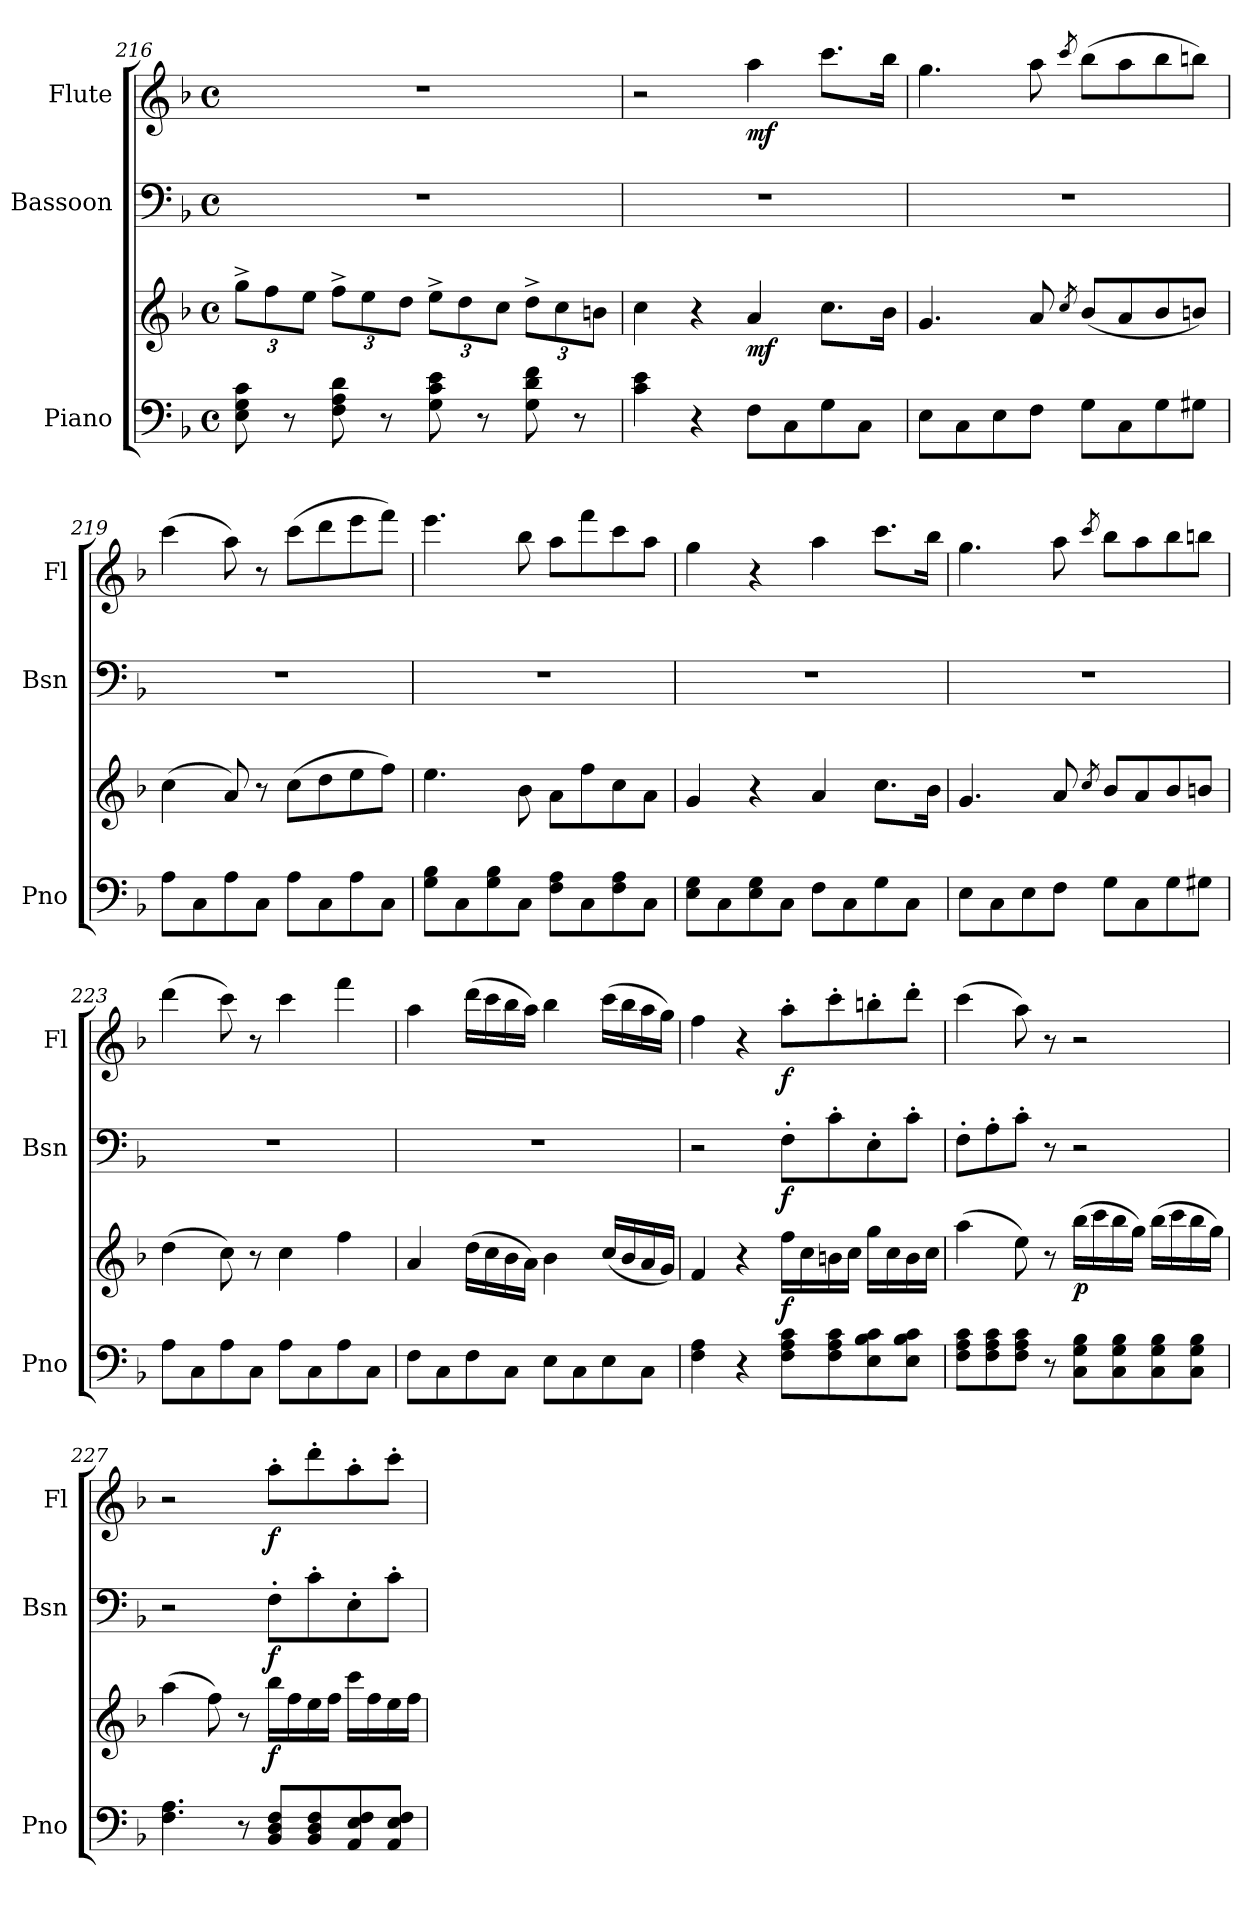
**kern	**kern	**dynam	**kern	**dynam	**kern	**dynam
*part3	*part3	*part3	*part2	*part2	*part1	*part1
*staff4	*staff3	*staff3/4	*staff2	*staff2	*staff1	*staff1
*I"Piano	*	*	*I"Bassoon	*	*I"Flute	*
*I'Pno	*	*	*I'Bsn	*	*I'Fl	*
*clefF4	*clefG2	*	*clefF4	*	*clefG2	*
*k[b-]	*k[b-]	*	*k[b-]	*	*k[b-]	*
*M4/4	*M4/4	*	*M4/4	*	*M4/4	*
*met(c)	*met(c)	*	*met(c)	*	*met(c)	*
*	*Xbrackettup	*	*	*	*	*
=216	=216	=216	=216	=216	=216	=216
8E\ 8G\ 8c\	12gg^\L	.	1r	.	1r	.
.	12ff\	.	.	.	.	.
8r	.	.	.	.	.	.
.	12ee\J	.	.	.	.	.
8F\ 8A\ 8d\	12ff^\L	.	.	.	.	.
.	12ee\	.	.	.	.	.
8r	.	.	.	.	.	.
.	12dd\J	.	.	.	.	.
8G\ 8c\ 8e\	12ee^\L	.	.	.	.	.
.	12dd\	.	.	.	.	.
8r	.	.	.	.	.	.
.	12cc\J	.	.	.	.	.
8G\ 8d\ 8f\	12dd^\L	.	.	.	.	.
.	12cc\	.	.	.	.	.
8r	.	.	.	.	.	.
.	12bn\J	.	.	.	.	.
=217	=217	=217	=217	=217	=217	=217
4c\ 4e\	4cc\	.	1r	.	2r	.
4r	4r	.	.	.	.	.
!	!	!LO:DY:b	!	!	!	!LO:DY:b
8F\L	4a/	mf	.	.	4aa\	mf
8C\	.	.	.	.	.	.
8G\	8.cc\L	.	.	.	8.ccc\L	.
8C\J	.	.	.	.	.	.
.	16b-\Jk	.	.	.	16bb-\Jk	.
=218	=218	=218	=218	=218	=218	=218
8E\L	4.g/	.	1r	.	4.gg\	.
8C\	.	.	.	.	.	.
8E\	.	.	.	.	.	.
8F\J	8a/	.	.	.	8aa\	.
.	8qcc/	.	.	.	8qccc/	.
8G\L	(>8b-/L	.	.	.	(>8bb-\L	.
8C\	8a/	.	.	.	8aa\	.
8G\	8b-/	.	.	.	8bb-\	.
8G#X\J	8bn/J)	.	.	.	8bbn\J)	.
!!LO:LB:g=z
=219	=219	=219	=219	=219	=219	=219
8A\L	(>4cc\	.	1r	.	(>4ccc\	.
8C\	.	.	.	.	.	.
8A\	8a/)	.	.	.	8aa\)	.
8C\J	8r	.	.	.	8r	.
8A\L	(>8cc\L	.	.	.	(>8ccc\L	.
8C\	8dd\	.	.	.	8ddd\	.
8A\	8ee\	.	.	.	8eee\	.
8C\J	8ff\J)	.	.	.	8fff\J)	.
=220	=220	=220	=220	=220	=220	=220
8G\ 8B-\L	4.ee\	.	1r	.	4.eee\	.
8C\	.	.	.	.	.	.
8G\ 8B-\	.	.	.	.	.	.
8C\J	8b-\	.	.	.	8bb-\	.
8F\ 8A\L	8a\L	.	.	.	8aa\L	.
8C\	8ff\	.	.	.	8fff\	.
8F\ 8A\	8cc\	.	.	.	8ccc\	.
8C\J	8a\J	.	.	.	8aa\J	.
=221	=221	=221	=221	=221	=221	=221
8E\ 8G\L	4g/	.	1r	.	4gg\	.
8C\	.	.	.	.	.	.
8E\ 8G\	4r	.	.	.	4r	.
8C\J	.	.	.	.	.	.
8F\L	4a/	.	.	.	4aa\	.
8C\	.	.	.	.	.	.
8G\	8.cc\L	.	.	.	8.ccc\L	.
8C\J	.	.	.	.	.	.
.	16b-\Jk	.	.	.	16bb-\Jk	.
=222	=222	=222	=222	=222	=222	=222
8E\L	4.g/	.	1r	.	4.gg\	.
8C\	.	.	.	.	.	.
8E\	.	.	.	.	.	.
8F\J	8a/	.	.	.	8aa\	.
.	8qcc/	.	.	.	8qccc/	.
8G\L	8b-/L	.	.	.	8bb-\L	.
8C\	8a/	.	.	.	8aa\	.
8G\	8b-/	.	.	.	8bb-\	.
8G#X\J	8bn/J	.	.	.	8bbn\J	.
=223	=223	=223	=223	=223	=223	=223
8A\L	(>4dd\	.	1r	.	(>4ddd\	.
8C\	.	.	.	.	.	.
8A\	8cc\)	.	.	.	8ccc\)	.
8C\J	8r	.	.	.	8r	.
8A\L	4cc\	.	.	.	4ccc\	.
8C\	.	.	.	.	.	.
8A\	4ff\	.	.	.	4fff\	.
8C\J	.	.	.	.	.	.
!!LO:LB:g=z
=224	=224	=224	=224	=224	=224	=224
8F\L	4a/	.	1r	.	4aa\	.
8C\	.	.	.	.	.	.
8F\	(>16dd\LL	.	.	.	(>16ddd\LL	.
.	16cc\	.	.	.	16ccc\	.
8C\J	16b-\	.	.	.	16bb-\	.
.	16a\JJ)	.	.	.	16aa\JJ)	.
8E\L	4b-\	.	.	.	4bb-\	.
8C\	.	.	.	.	.	.
8E\	(<16cc/LL	.	.	.	(>16ccc\LL	.
.	16b-/	.	.	.	16bb-\	.
8C\J	16a/	.	.	.	16aa\	.
.	16g/JJ)	.	.	.	16gg\JJ)	.
=225	=225	=225	=225	=225	=225	=225
4F\ 4A\	4f/	.	2r	.	4ff\	.
4r	4r	.	.	.	4r	.
!	!	!LO:DY:b	!	!LO:DY:b	!	!LO:DY:b
8F\ 8A\ 8c\L	16ff\LL	f	8F'\L	f	8aa'\L	f
.	16cc\	.	.	.	.	.
8F\ 8A\ 8c\	16bn\	.	8c'\	.	8ccc'\	.
.	16cc\JJ	.	.	.	.	.
8E\ 8B-\ 8c\	16gg\LL	.	8E'\	.	8bbn'\	.
.	16cc\	.	.	.	.	.
8E\ 8B-\ 8c\J	16b\	.	8c'\J	.	8ddd'\J	.
.	16cc\JJ	.	.	.	.	.
=226	=226	=226	=226	=226	=226	=226
8F\ 8A\ 8c\L	(>4aa\	.	8F'\L	.	(>4ccc\	.
8F\ 8A\ 8c\	.	.	8A'\	.	.	.
8F\ 8A\ 8c\J	8ee\)	.	8c'\J	.	8aa\)	.
8r	8r	.	8r	.	8r	.
!	!	!LO:DY:b	!	!	!	!
8C\ 8G\ 8B-\L	(>16bb-\LL	p	2r	.	2r	.
.	16ccc\	.	.	.	.	.
8C\ 8G\ 8B-\	16bb-\	.	.	.	.	.
.	16gg\JJ)	.	.	.	.	.
8C\ 8G\ 8B-\	(>16bb-\LL	.	.	.	.	.
.	16ccc\	.	.	.	.	.
8C\ 8G\ 8B-\J	16bb-\	.	.	.	.	.
.	16gg\JJ)	.	.	.	.	.
=227	=227	=227	=227	=227	=227	=227
4.F\ 4.A\	(>4aa\	.	2r	.	2r	.
.	8ff\)	.	.	.	.	.
8r	8r	.	.	.	.	.
!	!	!LO:DY:b	!	!LO:DY:b	!	!LO:DY:b
8BB-/ 8D/ 8F/L	16bb-\LL	f	8F'\L	f	8aa'\L	f
.	16ff\	.	.	.	.	.
8BB-/ 8D/ 8F/	16ee\	.	8c'\	.	8ddd'\	.
.	16ff\JJ	.	.	.	.	.
8AA/ 8E/ 8F/	16ccc\LL	.	8E'\	.	8aa'\	.
.	16ff\	.	.	.	.	.
8AA/ 8E/ 8F/J	16ee\	.	8c'\J	.	8ccc'\J	.
.	16ff\JJ	.	.	.	.	.
=	=	=	=	=	=	=
*-	*-	*-	*-	*-	*-	*-
